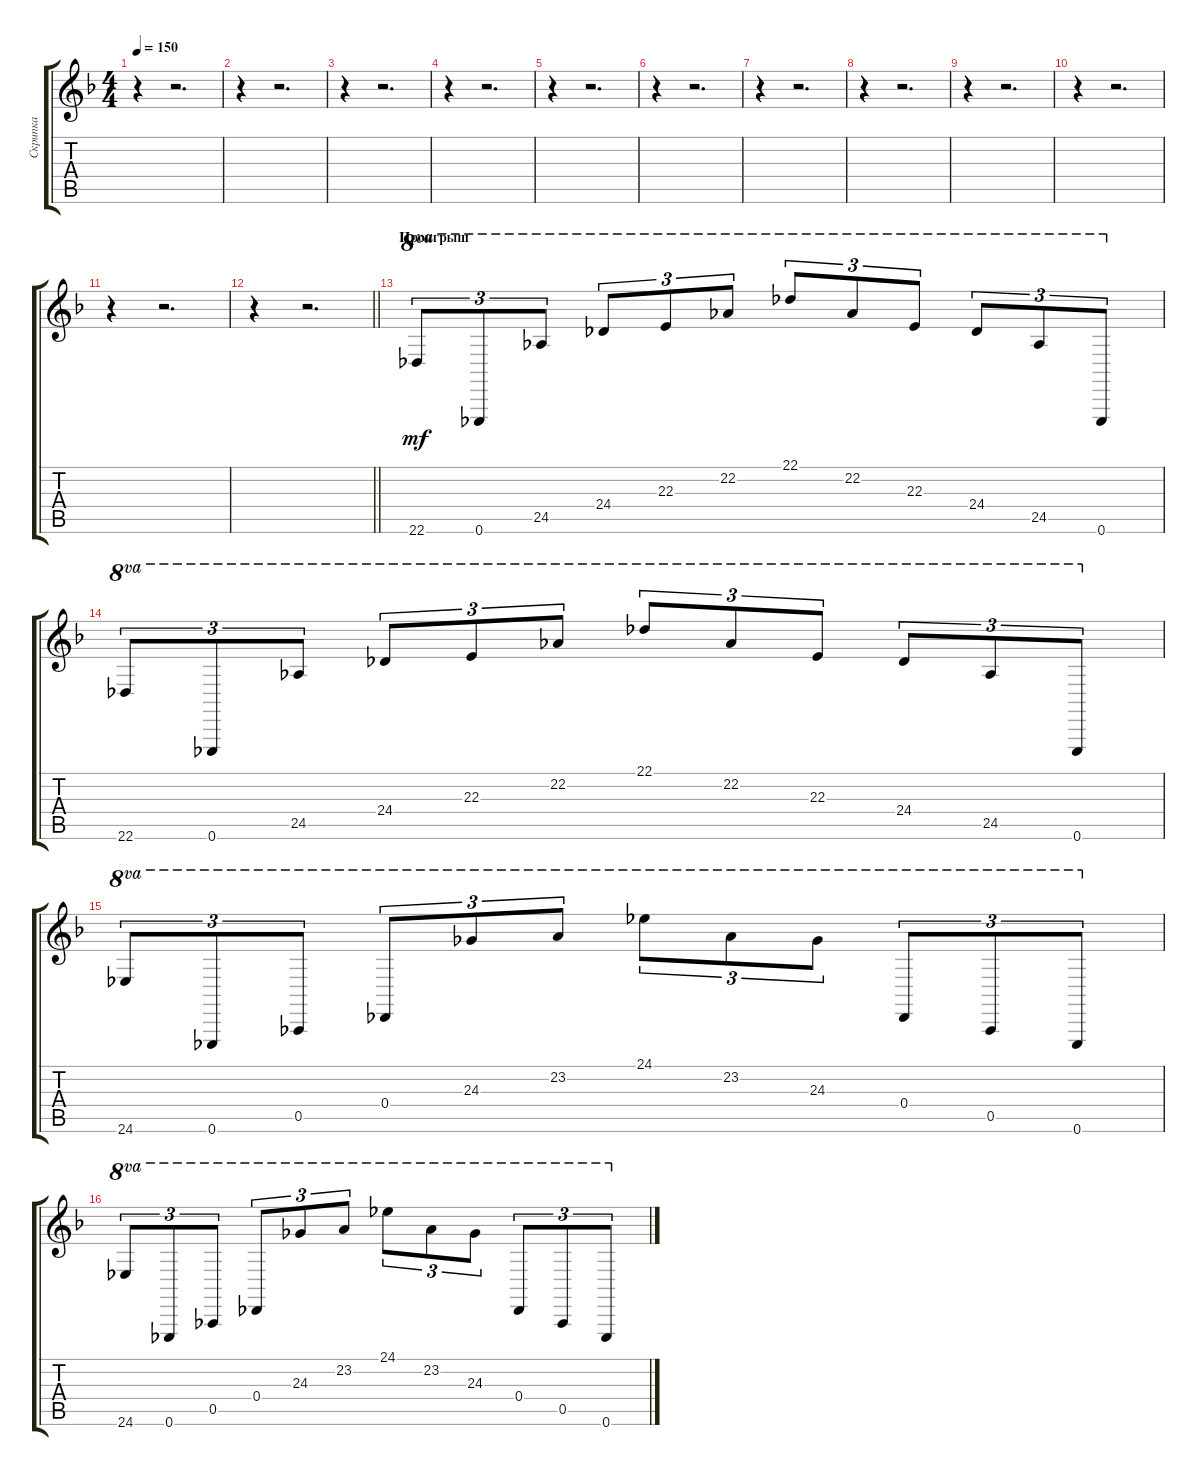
\track ("Скрипка" "Скрипка") {instrument stringensemble1}
\staff {score tabs}
\tuning (Eb4 Bb3 Gb3 Db3 Ab2 Eb2) {hide}
\ts (4 4)
\tempo 150
\clef g2
\ks dminor
r.4{dy mf} r.2{d} |
r.4 r.2{d} |
r.4 r.2{d} |
r.4 r.2{d} |
r.4 r.2{d} |
r.4 r.2{d} |
r.4 r.2{d} |
r.4 r.2{d} |
r.4 r.2{d} |
r.4 r.2{d} |
r.4 r.2{d} |
\barLineRight lightlight
r.4 r.2{d} |
\section ("" "Проигрыш")
22.6.8{tu (3 2) ot 8va} 0.6.8{tu (3 2) ot 8va} 24.5.8{tu (3 2) ot 8va} 24.4.8{tu (3 2) ot 8va} 22.3.8{tu (3 2) ot 8va} 22.2.8{tu (3 2) ot 8va} 22.1.8{tu (3 2) ot 8va} 22.2.8{tu (3 2) ot 8va} 22.3.8{tu (3 2) ot 8va} 24.4.8{tu (3 2) ot 8va} 24.5.8{tu (3 2) ot 8va} 0.6.8{tu (3 2) ot 8va} |
22.6.8{tu (3 2) ot 8va} 0.6.8{tu (3 2) ot 8va} 24.5.8{tu (3 2) ot 8va} 24.4.8{tu (3 2) ot 8va} 22.3.8{tu (3 2) ot 8va} 22.2.8{tu (3 2) ot 8va} 22.1.8{tu (3 2) ot 8va} 22.2.8{tu (3 2) ot 8va} 22.3.8{tu (3 2) ot 8va} 24.4.8{tu (3 2) ot 8va} 24.5.8{tu (3 2) ot 8va} 0.6.8{tu (3 2) ot 8va} |
24.6.8{tu (3 2) ot 8va} 0.6.8{tu (3 2) ot 8va} 0.5.8{tu (3 2) ot 8va} 0.4.8{tu (3 2) ot 8va} 24.3.8{tu (3 2) ot 8va} 23.2.8{tu (3 2) ot 8va} 24.1.8{tu (3 2) ot 8va} 23.2.8{tu (3 2) ot 8va} 24.3.8{tu (3 2) ot 8va} 0.4.8{tu (3 2) ot 8va} 0.5.8{tu (3 2) ot 8va} 0.6.8{tu (3 2) ot 8va} |
24.6.8{tu (3 2) ot 8va} 0.6.8{tu (3 2) ot 8va} 0.5.8{tu (3 2) ot 8va} 0.4.8{tu (3 2) ot 8va} 24.3.8{tu (3 2) ot 8va} 23.2.8{tu (3 2) ot 8va} 24.1.8{tu (3 2) ot 8va} 23.2.8{tu (3 2) ot 8va} 24.3.8{tu (3 2) ot 8va} 0.4.8{tu (3 2) ot 8va} 0.5.8{tu (3 2) ot 8va} 0.6.8{tu (3 2) ot 8va}
